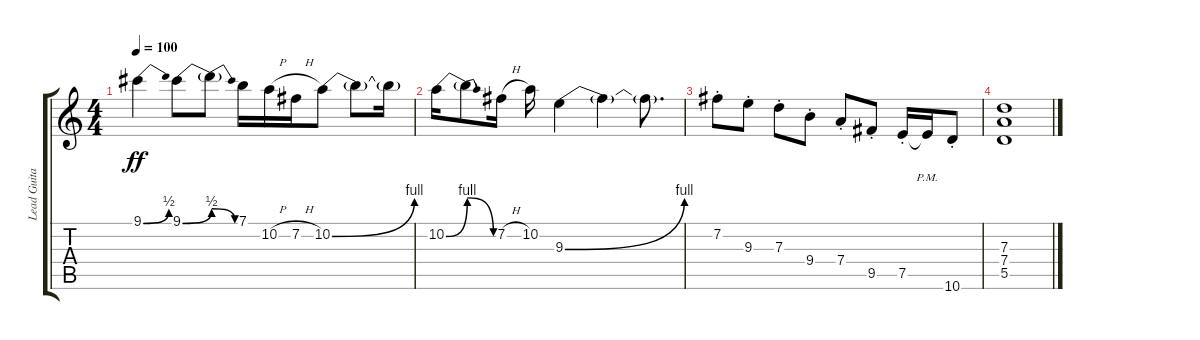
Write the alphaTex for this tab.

\track ("Lead Guitar" "Lead Guita") {instrument overdrivenguitar}
\staff {score tabs}
\tuning (E4 B3 G3 D3 A2 E2) {hide}
\ts (4 4)
\tempo 100
\clef g2
\ks c
9.1{be (bend 0 0 60 2)}.4{dy ff} 9.1{be (bend 0 0 60 2)}.8 9.1{be (release 0 2 60 0) t}.8 7.1.16 10.2{h}.16 7.2{h}.16 10.2{be (bend 0 0 60 4)}.8 10.2{t}.8 10.2{t}.16 |
10.2{be (bend 0 0 60 4)}.16 10.2{be (release 0 4 60 0) t}.8 7.2{h}.16 10.2.16 9.3{be (bend 0 0 60 4)}.4 9.3{t}.4 9.3{t}.8{d} |
7.2{st}.8 9.3{st}.8 7.3{st}.8 9.4{st}.8 7.4{st}.8 9.5{st}.8 7.5{st}.16 7.5{pm t}.16 10.6{st}.8 |
(7.3 7.4 5.5).1
